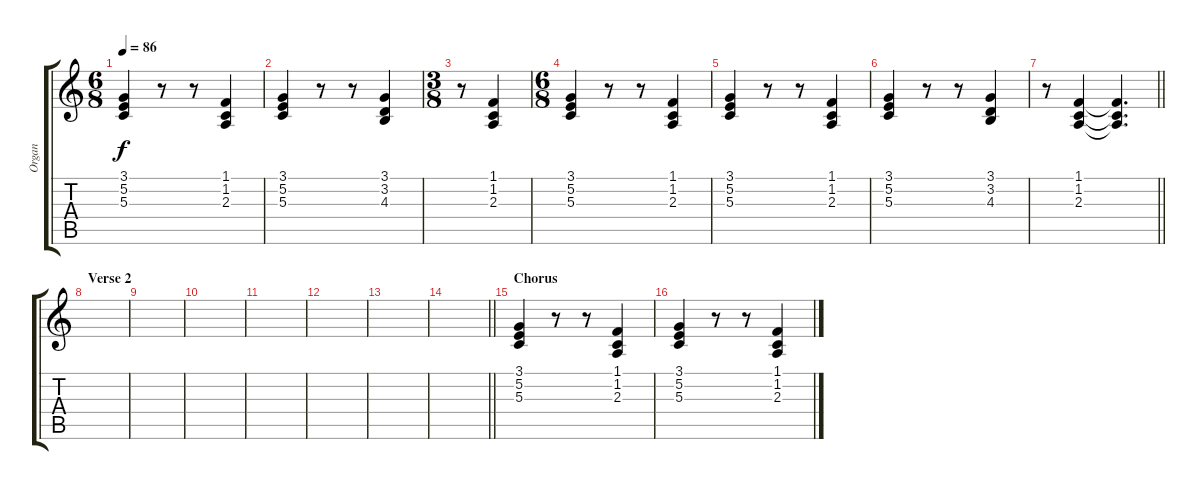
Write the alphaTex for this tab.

\track ("Organ" "Organ") {instrument percussiveorgan}
\staff {score tabs}
\tuning (E4 B3 G3 D3 A2 E2) {hide}
\ts (6 8)
\tempo 86
\clef g2
\ks c
(3.1 5.2 5.3).4{dy f} r.8 r.8 (1.1 1.2 2.3).4 |
(3.1 5.2 5.3).4 r.8 r.8 (3.1 3.2 4.3).4 |
\ts (3 8)
r.8 (1.1 1.2 2.3).4 |
\ts (6 8)
(3.1 5.2 5.3).4 r.8 r.8 (1.1 1.2 2.3).4 |
(3.1 5.2 5.3).4 r.8 r.8 (1.1 1.2 2.3).4 |
(3.1 5.2 5.3).4 r.8 r.8 (3.1 3.2 4.3).4 |
\barLineRight lightlight
r.8 (1.1 1.2 2.3).4 (1.1{t} 1.2{t} 2.3{t}).4{d} |
\section ("" "Verse 2")
|
|
|
|
|
|
\barLineRight lightlight
|
\section ("" "Chorus")
(3.1 5.2 5.3).4 r.8 r.8 (1.1 1.2 2.3).4 |
(3.1 5.2 5.3).4 r.8 r.8 (1.1 1.2 2.3).4
